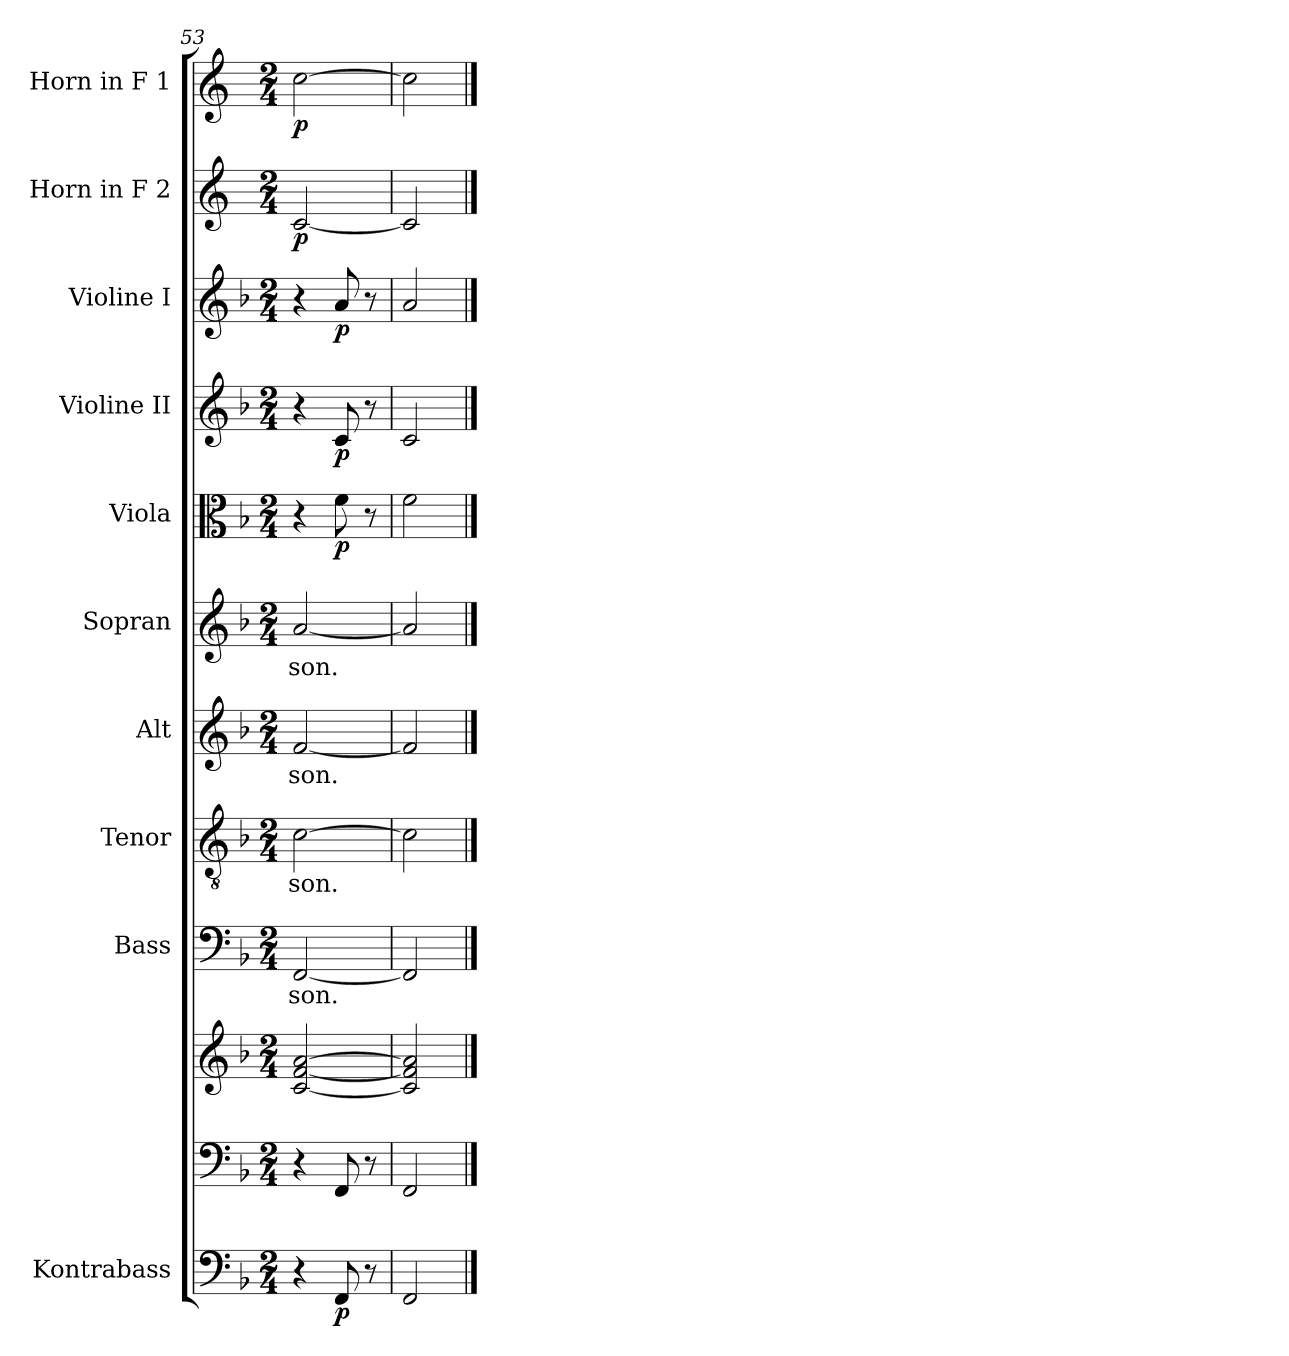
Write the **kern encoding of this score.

**kern	**dynam	**kern	**kern	**kern	**text	**kern	**text	**kern	**text	**kern	**text	**kern	**dynam	**kern	**dynam	**kern	**dynam	**kern	**dynam	**kern	**dynam
*part11	*part11	*part10	*part10	*part9	*part9	*part8	*part8	*part7	*part7	*part6	*part6	*part5	*part5	*part4	*part4	*part3	*part3	*part2	*part2	*part1	*part1
*staff12	*staff12	*staff11	*staff10	*staff9	*staff9	*staff8	*staff8	*staff7	*staff7	*staff6	*staff6	*staff5	*staff5	*staff4	*staff4	*staff3	*staff3	*staff2	*staff2	*staff1	*staff1
*I"Kontrabass	*	*	*	*I"Bass	*	*I"Tenor	*	*I"Alt	*	*I"Sopran	*	*I"Viola	*	*I"Violine II	*	*I"Violine I	*	*I"Horn in F 2	*	*I"Horn in F 1	*
*I'Kb.	*	*	*	*I'B	*	*I'T	*	*I'A	*	*I'S	*	*I'Vla.	*	*I'Vl. II	*	*I'Vl. I	*	*I'Hrn. 2	*	*I'Hrn. 1	*
*clefF4	*	*clefF4	*clefG2	*clefF4	*	*clefGv2	*	*clefG2	*	*clefG2	*	*clefC3	*	*clefG2	*	*clefG2	*	*clefG2	*	*clefG2	*
*ITrd7c12	*	*	*	*	*	*	*	*	*	*	*	*	*	*	*	*	*	*ITrd4c7	*	*ITrd4c7	*
*k[b-]	*	*k[b-]	*k[b-]	*k[b-]	*	*k[b-]	*	*k[b-]	*	*k[b-]	*	*k[b-]	*	*k[b-]	*	*k[b-]	*	*k[b-]	*	*k[b-]	*
*F:	*	*F:	*F:	*F:	*	*F:	*	*F:	*	*F:	*	*F:	*	*F:	*	*F:	*	*F:	*	*F:	*
*M2/4	*	*M2/4	*M2/4	*M2/4	*	*M2/4	*	*M2/4	*	*M2/4	*	*M2/4	*	*M2/4	*	*M2/4	*	*M2/4	*	*M2/4	*
=53	=53	=53	=53	=53	=53	=53	=53	=53	=53	=53	=53	=53	=53	=53	=53	=53	=53	=53	=53	=53	=53
!	!	!	!	!	!LO:LY:b	!	!LO:LY:b	!	!LO:LY:b	!	!LO:LY:b	!	!	!	!	!	!	!	!LO:DY:b	!	!LO:DY:b
4r	.	4r	[2c/ [2f/ [2a/	[2FF/	-son.	[2c\	-son.	[2f/	-son.	[2a/	-son.	4r	.	4r	.	4r	.	[2F/	p	[2f\	p
!	!LO:DY:b	!	!	!	!	!	!	!	!	!	!	!	!LO:DY:b	!	!LO:DY:b	!	!LO:DY:b	!	!	!	!
8FFF/	p	8FF/	.	.	.	.	.	.	.	.	.	8f\	p	8c/	p	8a/	p	.	.	.	.
8r	.	8r	.	.	.	.	.	.	.	.	.	8r	.	8r	.	8r	.	.	.	.	.
=54	=54	=54	=54	=54	=54	=54	=54	=54	=54	=54	=54	=54	=54	=54	=54	=54	=54	=54	=54	=54	=54
2FFF/	.	2FF/	2c/] 2f/] 2a/]	2FF/]	.	2c\]	.	2f/]	.	2a/]	.	2f\	.	2c/	.	2a/	.	2F/]	.	2f\]	.
==	==	==	==	==	==	==	==	==	==	==	==	==	==	==	==	==	==	==	==	==	==
*-	*-	*-	*-	*-	*-	*-	*-	*-	*-	*-	*-	*-	*-	*-	*-	*-	*-	*-	*-	*-	*-
